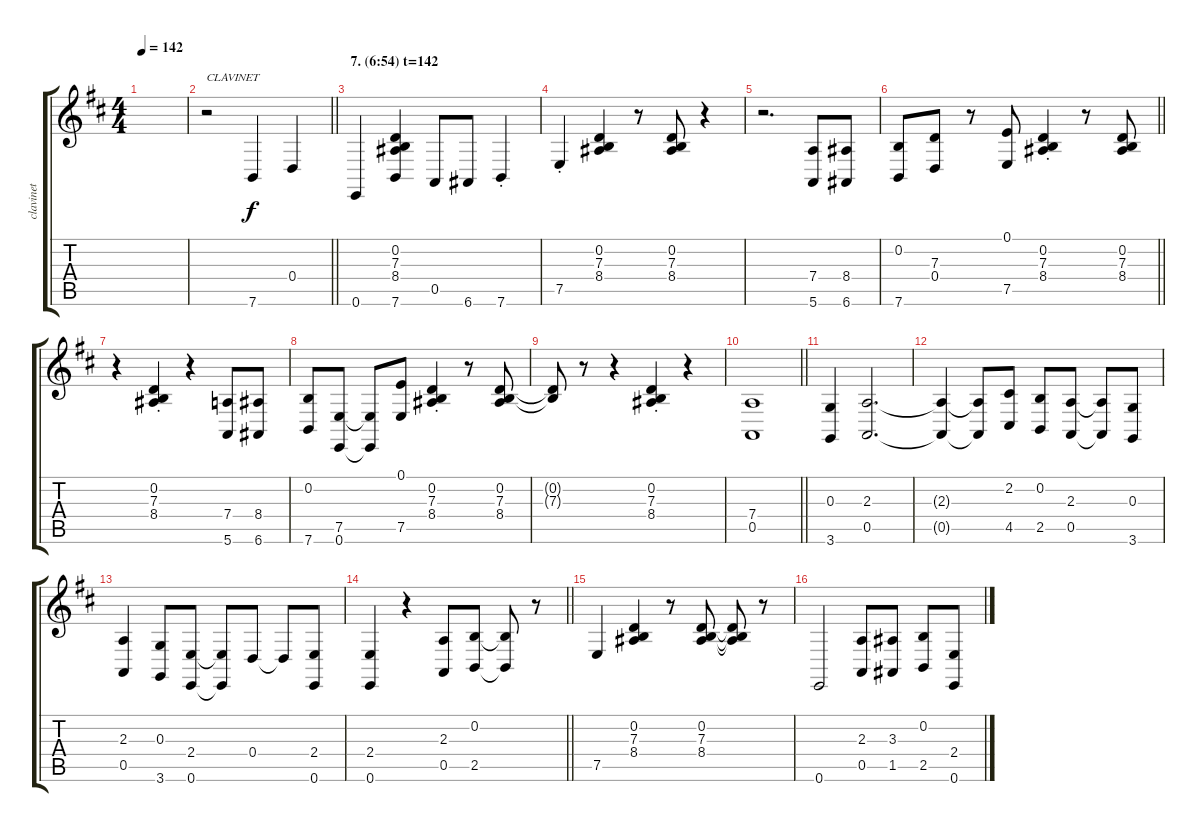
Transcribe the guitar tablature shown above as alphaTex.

\track ("clavinet" "clavinet") {instrument clavinet}
\staff {score tabs}
\tuning (E4 B3 G3 D3 A2 E2) {hide}
\ts (4 4)
\tempo 142
\clef g2
\ks d
|
\barLineRight lightlight
r.2{txt "CLAVINET" instrument clavinet} 7.6.4 0.4.4 |
\section ("" "7. (6:54) t=142")
0.6.4 (0.2 7.3 8.4 7.6).4 0.5.8 6.6.8 7.6{st}.4 |
7.5{st}.4 (0.2 7.3 8.4).4 r.8 (0.2 7.3 8.4).8 r.4 |
r.2{d} (7.4 5.6).8 (8.4 6.6).8 |
\barLineRight lightlight
(0.2 7.6).8 (7.3 0.4).8 r.8 (0.1 7.5).8 (0.2{st} 7.3{st} 8.4{st}).4 r.8 (0.2 7.3 8.4).8 |
r.4 (0.2{st} 7.3{st} 8.4{st}).4 r.4 (7.4 5.6).8 (8.4 6.6).8 |
(0.2 7.6).8 (7.5 0.6).8 (7.5{t} 0.6{t}).8 (0.1 7.5).8 (0.2{st} 7.3{st} 8.4{st}).4 r.8 (0.2 7.3 8.4).8 |
(0.2{t} 7.3{t}).8 r.8 r.4 (0.2{st} 7.3{st} 8.4{st}).4 r.4 |
\barLineRight lightlight
(7.4 0.5).1 |
(0.3 3.6).4 (2.3 0.5).2{d} |
(2.3{t} 0.5{t}).4 (2.3{t} 0.5{t}).8 (2.2 4.5).8 (0.2 2.5).8 (2.3 0.5).8 (2.3{t} 0.5{t}).8 (0.3 3.6).8 |
(2.3 0.5).4 (0.3 3.6).8 (2.4 0.6).8 (2.4{t} 0.6{t}).8 0.4.8 0.4{t}.8 (2.4 0.6).8 |
\barLineRight lightlight
(2.4 0.6).4 r.4 (2.3 0.5).8 (0.2 2.5).8 (0.2{t} 2.5{t}).8 r.8 |
7.5.4 (0.2 7.3 8.4).4 r.8 (0.2 7.3 8.4).8 (0.2{t} 7.3{t} 8.4{t}).8 r.8 |
0.6.2 (2.3 0.5).8 (3.3 1.5).8 (0.2 2.5).8 (2.4 0.6).8
